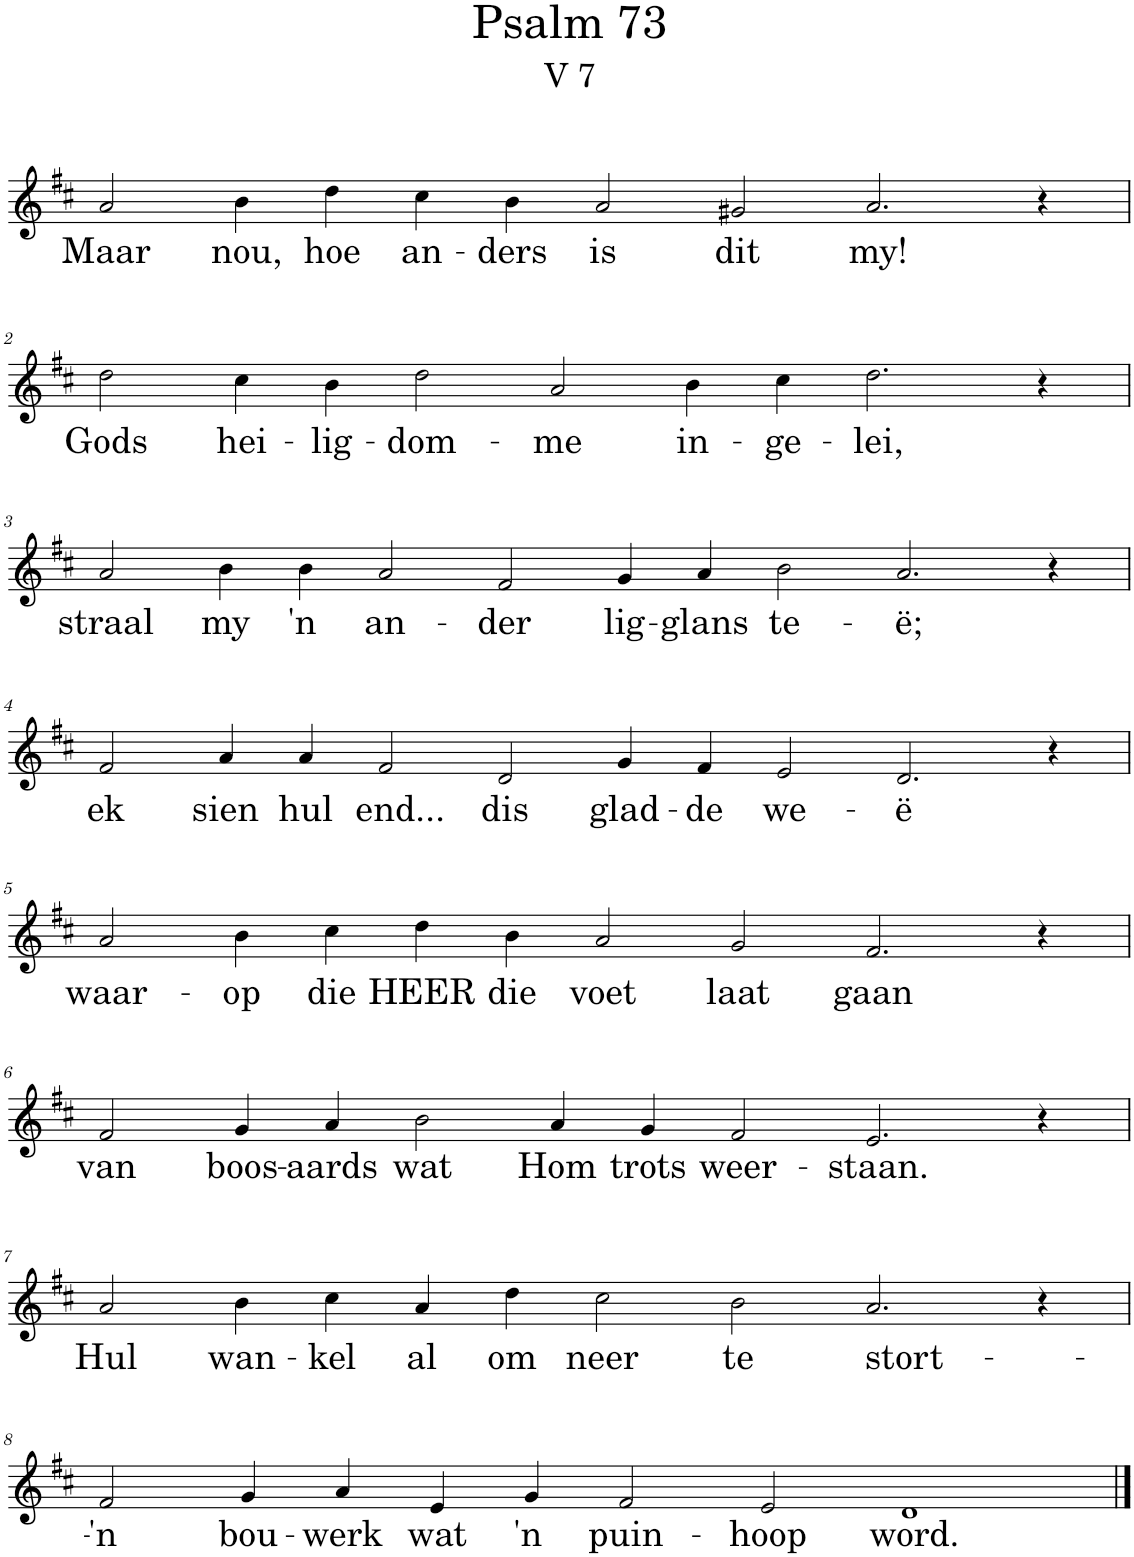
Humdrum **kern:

**kern	**text
*part1	*part1
*staff1	*staff1
*I"Pipe Organ	*
*I'Org.	*
*clefG2	*
*k[f#c#]	*
*M14/4	*
=1	=1
!	!LO:LY:b
2a/	Maar
!	!LO:LY:b
4b\	nou,
!	!LO:LY:b
4dd\	hoe
!	!LO:LY:b
4cc#\	an-
!	!LO:LY:b
4b\	-ders
!	!LO:LY:b
2a/	is
!	!LO:LY:b
2g#X/	dit
!	!LO:LY:b
2.a/	my!
4r	.
!!LO:LB:g=z
=2	=2
!	!LO:LY:b
2dd\	Gods
!	!LO:LY:b
4cc#\	hei-
!	!LO:LY:b
4b\	-lig-
!	!LO:LY:b
2dd\	-dom-
!	!LO:LY:b
2a/	-me
!	!LO:LY:b
4b\	in-
!	!LO:LY:b
4cc#\	-ge-
!	!LO:LY:b
2.dd\	-lei,
4r	.
!!LO:LB:g=z
=3	=3
*M16/4	*
!	!LO:LY:b
2a/	straal
!	!LO:LY:b
4b\	my
!	!LO:LY:b
4b\	'n
!	!LO:LY:b
2a/	an-
!	!LO:LY:b
2f#/	-der
!	!LO:LY:b
4g/	lig-
!	!LO:LY:b
4a/	-glans
!	!LO:LY:b
2b\	te-
!	!LO:LY:b
2.a/	-ë;
4r	.
!!LO:LB:g=z
=4	=4
!	!LO:LY:b
2f#/	ek
!	!LO:LY:b
4a/	sien
!	!LO:LY:b
4a/	hul
!	!LO:LY:b
2f#/	end...
!	!LO:LY:b
2d/	dis
!	!LO:LY:b
4g/	glad-
!	!LO:LY:b
4f#/	-de
!	!LO:LY:b
2e/	we-
!	!LO:LY:b
2.d/	-ë
4r	.
!!LO:LB:g=z
=5	=5
*M14/4	*
!	!LO:LY:b
2a/	waar-
!	!LO:LY:b
4b\	-op
!	!LO:LY:b
4cc#\	die
!	!LO:LY:b
4dd\	HEER
!	!LO:LY:b
4b\	die
!	!LO:LY:b
2a/	voet
!	!LO:LY:b
2g/	laat
!	!LO:LY:b
2.f#/	gaan
4r	.
!!LO:LB:g=z
=6	=6
!	!LO:LY:b
2f#/	van
!	!LO:LY:b
4g/	boos-
!	!LO:LY:b
4a/	-aards
!	!LO:LY:b
2b\	wat
!	!LO:LY:b
4a/	Hom
!	!LO:LY:b
4g/	trots
!	!LO:LY:b
2f#/	weer-
!	!LO:LY:b
2.e/	-staan.
4r	.
!!LO:LB:g=z
=7	=7
!	!LO:LY:b
2a/	Hul
!	!LO:LY:b
4b\	wan-
!	!LO:LY:b
4cc#\	-kel
!	!LO:LY:b
4a/	al
!	!LO:LY:b
4dd\	om
!	!LO:LY:b
2cc#\	neer
!	!LO:LY:b
2b\	te
!	!LO:LY:b
2.a/	stort-
4r	.
!!LO:LB:g=z
=8	=8
!	!LO:LY:b
2f#/	-'n
!	!LO:LY:b
4g/	bou-
!	!LO:LY:b
4a/	-werk
!	!LO:LY:b
4e/	wat
!	!LO:LY:b
4g/	'n
!	!LO:LY:b
2f#/	puin-
!	!LO:LY:b
2e/	-hoop
!	!LO:LY:b
1d	word.
==	==
*-	*-
